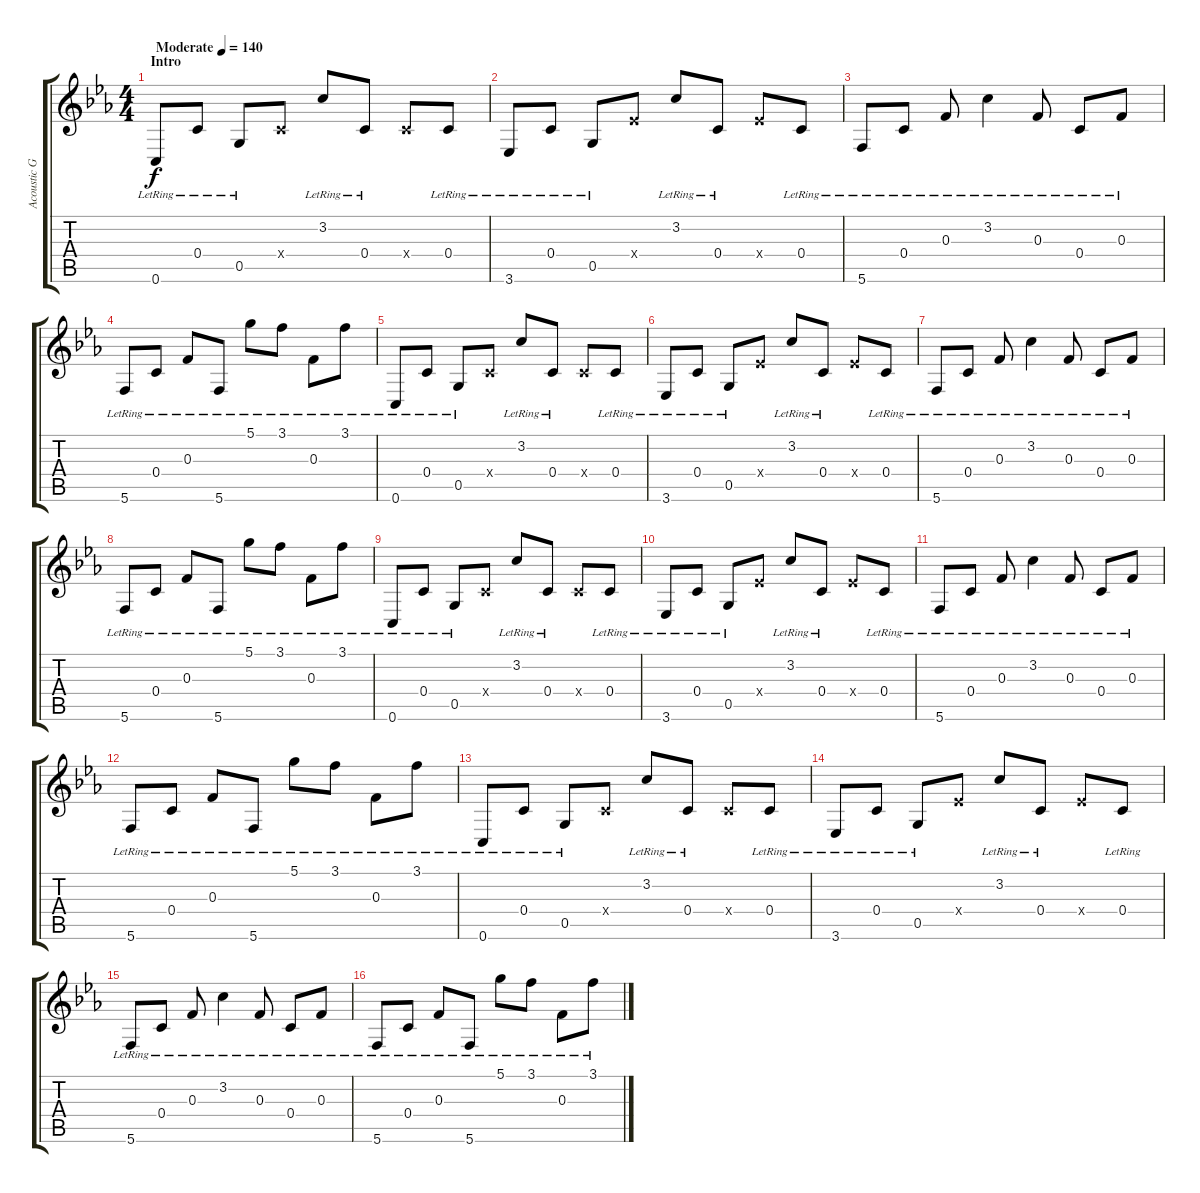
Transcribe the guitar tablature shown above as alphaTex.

\track ("Acoustic Guitar II" "Acoustic G") {instrument acousticguitarsteel}
\staff {score tabs}
\tuning (D4 A3 F3 C3 G2 C2) {hide}
\ts (4 4)
\section ("" "Intro")
\tempo (140 "Moderate")
\clef g2
\ks eb
0.6{lr}.8{dy f instrument acousticguitarsteel} 0.4{lr}.8 0.5{lr}.8 0.4{x}.8 3.2{lr}.8 0.4{lr}.8 0.4{x}.8 0.4{lr}.8 |
3.6{lr}.8 0.4{lr}.8 0.5{lr}.8 3.4{x}.8 3.2{lr}.8 0.4{lr}.8 3.4{x}.8 0.4{lr}.8 |
5.6{lr}.8 0.4{lr}.8 0.3{lr}.8 3.2{lr}.4 0.3{lr}.8 0.4{lr}.8 0.3{lr}.8 |
5.6{lr}.8 0.4{lr}.8 0.3{lr}.8 5.6{lr}.8 5.1{lr}.8 3.1{lr}.8 0.3{lr}.8 3.1{lr}.8 |
0.6{lr}.8 0.4{lr}.8 0.5{lr}.8 0.4{x}.8 3.2{lr}.8 0.4{lr}.8 0.4{x}.8 0.4{lr}.8 |
3.6{lr}.8 0.4{lr}.8 0.5{lr}.8 3.4{x}.8 3.2{lr}.8 0.4{lr}.8 3.4{x}.8 0.4{lr}.8 |
5.6{lr}.8 0.4{lr}.8 0.3{lr}.8 3.2{lr}.4 0.3{lr}.8 0.4{lr}.8 0.3{lr}.8 |
5.6{lr}.8 0.4{lr}.8 0.3{lr}.8 5.6{lr}.8 5.1{lr}.8 3.1{lr}.8 0.3{lr}.8 3.1{lr}.8 |
0.6{lr}.8 0.4{lr}.8 0.5{lr}.8 0.4{x}.8 3.2{lr}.8 0.4{lr}.8 0.4{x}.8 0.4{lr}.8 |
3.6{lr}.8 0.4{lr}.8 0.5{lr}.8 3.4{x}.8 3.2{lr}.8 0.4{lr}.8 3.4{x}.8 0.4{lr}.8 |
5.6{lr}.8 0.4{lr}.8 0.3{lr}.8 3.2{lr}.4 0.3{lr}.8 0.4{lr}.8 0.3{lr}.8 |
5.6{lr}.8 0.4{lr}.8 0.3{lr}.8 5.6{lr}.8 5.1{lr}.8 3.1{lr}.8 0.3{lr}.8 3.1{lr}.8 |
0.6{lr}.8 0.4{lr}.8 0.5{lr}.8 0.4{x}.8 3.2{lr}.8 0.4{lr}.8 0.4{x}.8 0.4{lr}.8 |
3.6{lr}.8 0.4{lr}.8 0.5{lr}.8 3.4{x}.8 3.2{lr}.8 0.4{lr}.8 3.4{x}.8 0.4{lr}.8 |
5.6{lr}.8 0.4{lr}.8 0.3{lr}.8 3.2{lr}.4 0.3{lr}.8 0.4{lr}.8 0.3{lr}.8 |
5.6{lr}.8 0.4{lr}.8 0.3{lr}.8 5.6{lr}.8 5.1{lr}.8 3.1{lr}.8 0.3{lr}.8 3.1{lr}.8
